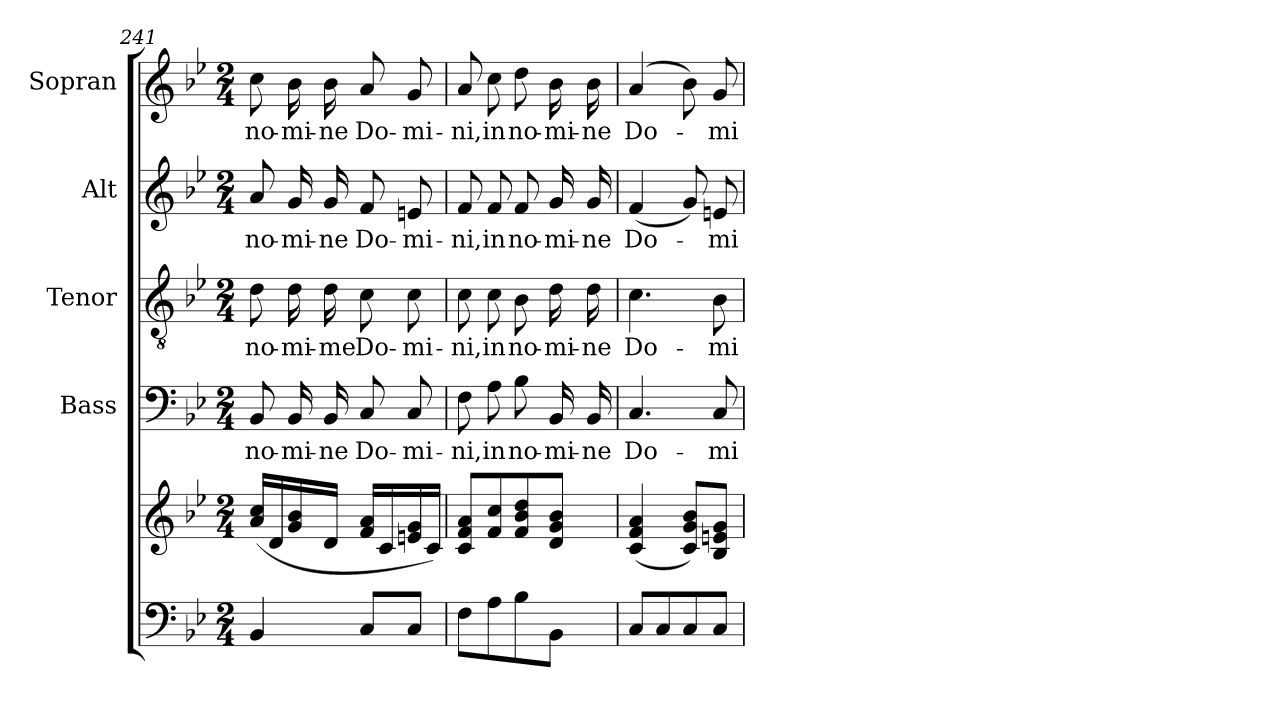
**kern	**kern	**kern	**text	**kern	**text	**kern	**text	**kern	**text
*part5	*part5	*part4	*part4	*part3	*part3	*part2	*part2	*part1	*part1
*staff6	*staff5	*staff4	*staff4	*staff3	*staff3	*staff2	*staff2	*staff1	*staff1
*	*	*I"Bass	*	*I"Tenor	*	*I"Alt	*	*I"Sopran	*
*	*	*I'B.	*	*I'T.	*	*I'A.	*	*I'S.	*
*clefF4	*clefG2	*clefF4	*	*clefGv2	*	*clefG2	*	*clefG2	*
*k[b-e-]	*k[b-e-]	*k[b-e-]	*	*k[b-e-]	*	*k[b-e-]	*	*k[b-e-]	*
*B-:	*B-:	*B-:	*	*B-:	*	*B-:	*	*B-:	*
*M2/4	*M2/4	*M2/4	*	*M2/4	*	*M2/4	*	*M2/4	*
=241	=241	=241	=241	=241	=241	=241	=241	=241	=241
!	!	!	!LO:LY:b	!	!LO:LY:b	!	!LO:LY:b	!	!LO:LY:b
4BB-/	(<16a/ 16cc/LL	8BB-/	no-	8d\	no-	8a/	no-	8cc\	no-
.	16d/	.	.	.	.	.	.	.	.
!	!	!	!LO:LY:b	!	!LO:LY:b	!	!LO:LY:b	!	!LO:LY:b
.	16g/ 16b-/	16BB-/	-mi-	16d\	-mi-	16g/	-mi-	16b-\	-mi-
!	!	!	!LO:LY:b	!	!LO:LY:b	!	!LO:LY:b	!	!LO:LY:b
.	16d/JJ	16BB-/	-ne	16d\	-me	16g/	-ne	16b-\	-ne
!	!	!	!LO:LY:b	!	!LO:LY:b	!	!LO:LY:b	!	!LO:LY:b
8C/L	16f/ 16a/LL	8C/	Do-	8c\	Do-	8f/	Do-	8a/	Do-
.	16c/	.	.	.	.	.	.	.	.
!	!	!	!LO:LY:b	!	!LO:LY:b	!	!LO:LY:b	!	!LO:LY:b
8C/J	16en/ 16g/	8C/	-mi-	8c\	-mi-	8en/	-mi-	8g/	-mi-
.	16c/JJ)	.	.	.	.	.	.	.	.
=242	=242	=242	=242	=242	=242	=242	=242	=242	=242
!	!	!	!LO:LY:b	!	!LO:LY:b	!	!LO:LY:b	!	!LO:LY:b
8F\L	8c/ 8f/ 8a/L	8F\	-ni,	8c\	-ni,	8f/	-ni,	8a/	-ni,
!	!	!	!LO:LY:b	!	!LO:LY:b	!	!LO:LY:b	!	!LO:LY:b
8A\	8f/ 8cc/	8A\	in	8c\	in	8f/	in	8cc\	in
!	!	!	!LO:LY:b	!	!LO:LY:b	!	!LO:LY:b	!	!LO:LY:b
8B-\	8f/ 8b-/ 8dd/	8B-\	no-	8B-\	no-	8f/	no-	8dd\	no-
!	!	!	!LO:LY:b	!	!LO:LY:b	!	!LO:LY:b	!	!LO:LY:b
8BB-\J	8d/ 8g/ 8b-/J	16BB-/	-mi-	16d\	-mi-	16g/	-mi-	16b-\	-mi-
!	!	!	!LO:LY:b	!	!LO:LY:b	!	!LO:LY:b	!	!LO:LY:b
.	.	16BB-/	-ne	16d\	-ne	16g/	-ne	16b-\	-ne
!!LO:LB:g=z
=243	=243	=243	=243	=243	=243	=243	=243	=243	=243
!	!	!	!LO:LY:b	!	!LO:LY:b	!	!LO:LY:b	!	!LO:LY:b
8C/L	(4c/ 4f/ 4a/	4.C/	Do-	4.c\	Do-	(<4f/	Do-	(4a/	Do-
8C/	.	.	.	.	.	.	.	.	.
8C/	8c/ 8g/ 8b-/L)	.	.	.	.	8g/)	.	8b-\)	.
!	!	!	!LO:LY:b	!	!LO:LY:b	!	!LO:LY:b	!	!LO:LY:b
8C/J	8B-/ 8en/ 8g/J	8C/	-mi-	8B-\	-mi-	8en/	-mi-	8g/	-mi-
=	=	=	=	=	=	=	=	=	=
*-	*-	*-	*-	*-	*-	*-	*-	*-	*-
